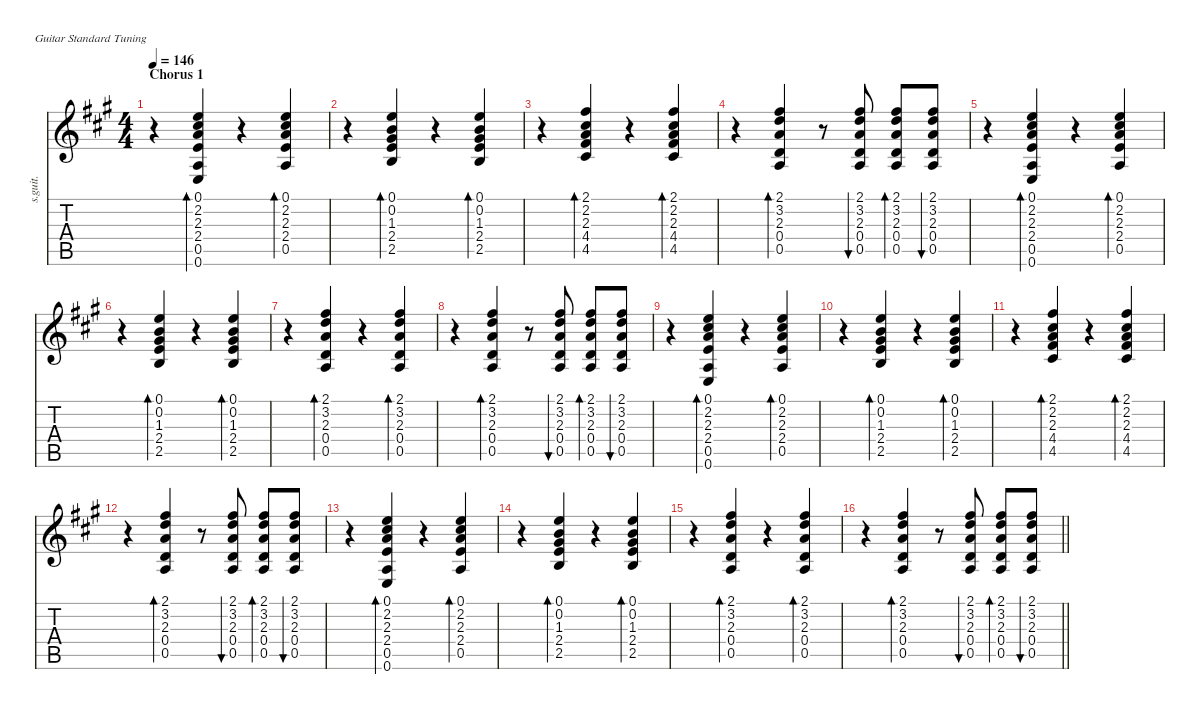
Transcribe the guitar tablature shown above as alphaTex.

\defaultSystemsLayout 4
\hideDynamics
\bracketExtendMode nobrackets
\otherSystemsTrackNameOrientation horizontal
\track ("Guitar-hid" "s.guit.") {defaultSystemsLayout 4 instrument acousticguitarsteel}
\staff {score tabs}
\tuning (E4 B3 G3 D3 A2 E2)
\ts (4 4)
\section ("" "Chorus 1")
\tempo 146
\clef g2
\ks a
r.4{dy f beam Down} (0.1{acc forcenatural} 2.2{acc #} 2.3{acc forcenatural} 2.4{acc forcenatural} 0.5{acc forcenatural} 0.6{acc forcenatural}).4{bd 30 beam Up} r.4{beam Up} (0.1{acc forcenatural} 2.2{acc #} 2.3{acc forcenatural} 2.4{acc forcenatural} 0.5{acc forcenatural}).4{bd 30 beam Up} |
r.4{beam Down} (0.1{acc forcenatural} 0.2{acc forcenatural} 1.3{acc #} 2.4{acc forcenatural} 2.5{acc forcenatural}).4{bd 30 beam Up} r.4{beam Up} (0.1{acc forcenatural} 0.2{acc forcenatural} 1.3{acc #} 2.4{acc forcenatural} 2.5{acc forcenatural}).4{bd 30 beam Up} |
r.4{beam Down} (2.1{acc #} 2.2{acc #} 2.3{acc forcenatural} 4.4{acc #} 4.5{acc #}).4{bd 30 beam Up} r.4{beam Up} (2.1{acc #} 2.2{acc #} 2.3{acc forcenatural} 4.4{acc #} 4.5{acc #}).4{bd 30 beam Up} |
r.4{beam Down} (2.1{acc #} 3.2{acc forcenatural} 2.3{acc forcenatural} 0.4{acc forcenatural} 0.5{acc forcenatural}).4{bd 30 beam Up} r.8{beam Up} (2.1{acc #} 3.2{acc forcenatural} 2.3{acc forcenatural} 0.4{acc forcenatural} 0.5{acc forcenatural}).8{bu 30 beam Up} (2.1{acc #} 3.2{acc forcenatural} 2.3{acc forcenatural} 0.4{acc forcenatural} 0.5{acc forcenatural}).8{bd 30 beam Up} (2.1{acc #} 3.2{acc forcenatural} 2.3{acc forcenatural} 0.4{acc forcenatural} 0.5{acc forcenatural}).8{bu 30 beam Up} |
r.4{beam Down} (0.1{acc forcenatural} 2.2{acc #} 2.3{acc forcenatural} 2.4{acc forcenatural} 0.5{acc forcenatural} 0.6{acc forcenatural}).4{bd 30 beam Up} r.4{beam Up} (0.1{acc forcenatural} 2.2{acc #} 2.3{acc forcenatural} 2.4{acc forcenatural} 0.5{acc forcenatural}).4{bd 30 beam Up} |
r.4{beam Down} (0.1{acc forcenatural} 0.2{acc forcenatural} 1.3{acc #} 2.4{acc forcenatural} 2.5{acc forcenatural}).4{bd 30 beam Up} r.4{beam Up} (0.1{acc forcenatural} 0.2{acc forcenatural} 1.3{acc #} 2.4{acc forcenatural} 2.5{acc forcenatural}).4{bd 30 beam Up} |
r.4{beam Down} (2.1{acc #} 3.2{acc forcenatural} 2.3{acc forcenatural} 0.4{acc forcenatural} 0.5{acc forcenatural}).4{bd 30 beam Up} r.4{beam Up} (2.1{acc #} 3.2{acc forcenatural} 2.3{acc forcenatural} 0.4{acc forcenatural} 0.5{acc forcenatural}).4{bd 30 beam Up} |
r.4{beam Down} (2.1{acc #} 3.2{acc forcenatural} 2.3{acc forcenatural} 0.4{acc forcenatural} 0.5{acc forcenatural}).4{bd 30 beam Up} r.8{beam Up} (2.1{acc #} 3.2{acc forcenatural} 2.3{acc forcenatural} 0.4{acc forcenatural} 0.5{acc forcenatural}).8{bu 30 beam Up} (2.1{acc #} 3.2{acc forcenatural} 2.3{acc forcenatural} 0.4{acc forcenatural} 0.5{acc forcenatural}).8{bd 30 beam Up} (2.1{acc #} 3.2{acc forcenatural} 2.3{acc forcenatural} 0.4{acc forcenatural} 0.5{acc forcenatural}).8{bu 30 beam Up} |
r.4{beam Down} (0.1{acc forcenatural} 2.2{acc #} 2.3{acc forcenatural} 2.4{acc forcenatural} 0.5{acc forcenatural} 0.6{acc forcenatural}).4{bd 30 beam Up} r.4{beam Up} (0.1{acc forcenatural} 2.2{acc #} 2.3{acc forcenatural} 2.4{acc forcenatural} 0.5{acc forcenatural}).4{bd 30 beam Up} |
r.4{beam Down} (0.1{acc forcenatural} 0.2{acc forcenatural} 1.3{acc #} 2.4{acc forcenatural} 2.5{acc forcenatural}).4{bd 30 beam Up} r.4{beam Up} (0.1{acc forcenatural} 0.2{acc forcenatural} 1.3{acc #} 2.4{acc forcenatural} 2.5{acc forcenatural}).4{bd 30 beam Up} |
r.4{beam Down} (2.1{acc #} 2.2{acc #} 2.3{acc forcenatural} 4.4{acc #} 4.5{acc #}).4{bd 30 beam Up} r.4{beam Up} (2.1{acc #} 2.2{acc #} 2.3{acc forcenatural} 4.4{acc #} 4.5{acc #}).4{bd 30 beam Up} |
r.4{beam Down} (2.1{acc #} 3.2{acc forcenatural} 2.3{acc forcenatural} 0.4{acc forcenatural} 0.5{acc forcenatural}).4{bd 30 beam Up} r.8{beam Up} (2.1{acc #} 3.2{acc forcenatural} 2.3{acc forcenatural} 0.4{acc forcenatural} 0.5{acc forcenatural}).8{bu 30 beam Up} (2.1{acc #} 3.2{acc forcenatural} 2.3{acc forcenatural} 0.4{acc forcenatural} 0.5{acc forcenatural}).8{bd 30 beam Up} (2.1{acc #} 3.2{acc forcenatural} 2.3{acc forcenatural} 0.4{acc forcenatural} 0.5{acc forcenatural}).8{bu 30 beam Up} |
r.4{beam Down} (0.1{acc forcenatural} 2.2{acc #} 2.3{acc forcenatural} 2.4{acc forcenatural} 0.5{acc forcenatural} 0.6{acc forcenatural}).4{bd 30 beam Up} r.4{beam Up} (0.1{acc forcenatural} 2.2{acc #} 2.3{acc forcenatural} 2.4{acc forcenatural} 0.5{acc forcenatural}).4{bd 30 beam Up} |
r.4{beam Down} (0.1{acc forcenatural} 0.2{acc forcenatural} 1.3{acc #} 2.4{acc forcenatural} 2.5{acc forcenatural}).4{bd 30 beam Up} r.4{beam Up} (0.1{acc forcenatural} 0.2{acc forcenatural} 1.3{acc #} 2.4{acc forcenatural} 2.5{acc forcenatural}).4{bd 30 beam Up} |
r.4{beam Down} (2.1{acc #} 3.2{acc forcenatural} 2.3{acc forcenatural} 0.4{acc forcenatural} 0.5{acc forcenatural}).4{bd 30 beam Up} r.4{beam Up} (2.1{acc #} 3.2{acc forcenatural} 2.3{acc forcenatural} 0.4{acc forcenatural} 0.5{acc forcenatural}).4{bd 30 beam Up} |
\barLineRight lightlight
r.4{beam Down} (2.1{acc #} 3.2{acc forcenatural} 2.3{acc forcenatural} 0.4{acc forcenatural} 0.5{acc forcenatural}).4{bd 30 beam Up} r.8{beam Up} (2.1{acc #} 3.2{acc forcenatural} 2.3{acc forcenatural} 0.4{acc forcenatural} 0.5{acc forcenatural}).8{bu 30 beam Up} (2.1{acc #} 3.2{acc forcenatural} 2.3{acc forcenatural} 0.4{acc forcenatural} 0.5{acc forcenatural}).8{bd 30 beam Up} (2.1{acc #} 3.2{acc forcenatural} 2.3{acc forcenatural} 0.4{acc forcenatural} 0.5{acc forcenatural}).8{bu 30 beam Up}
